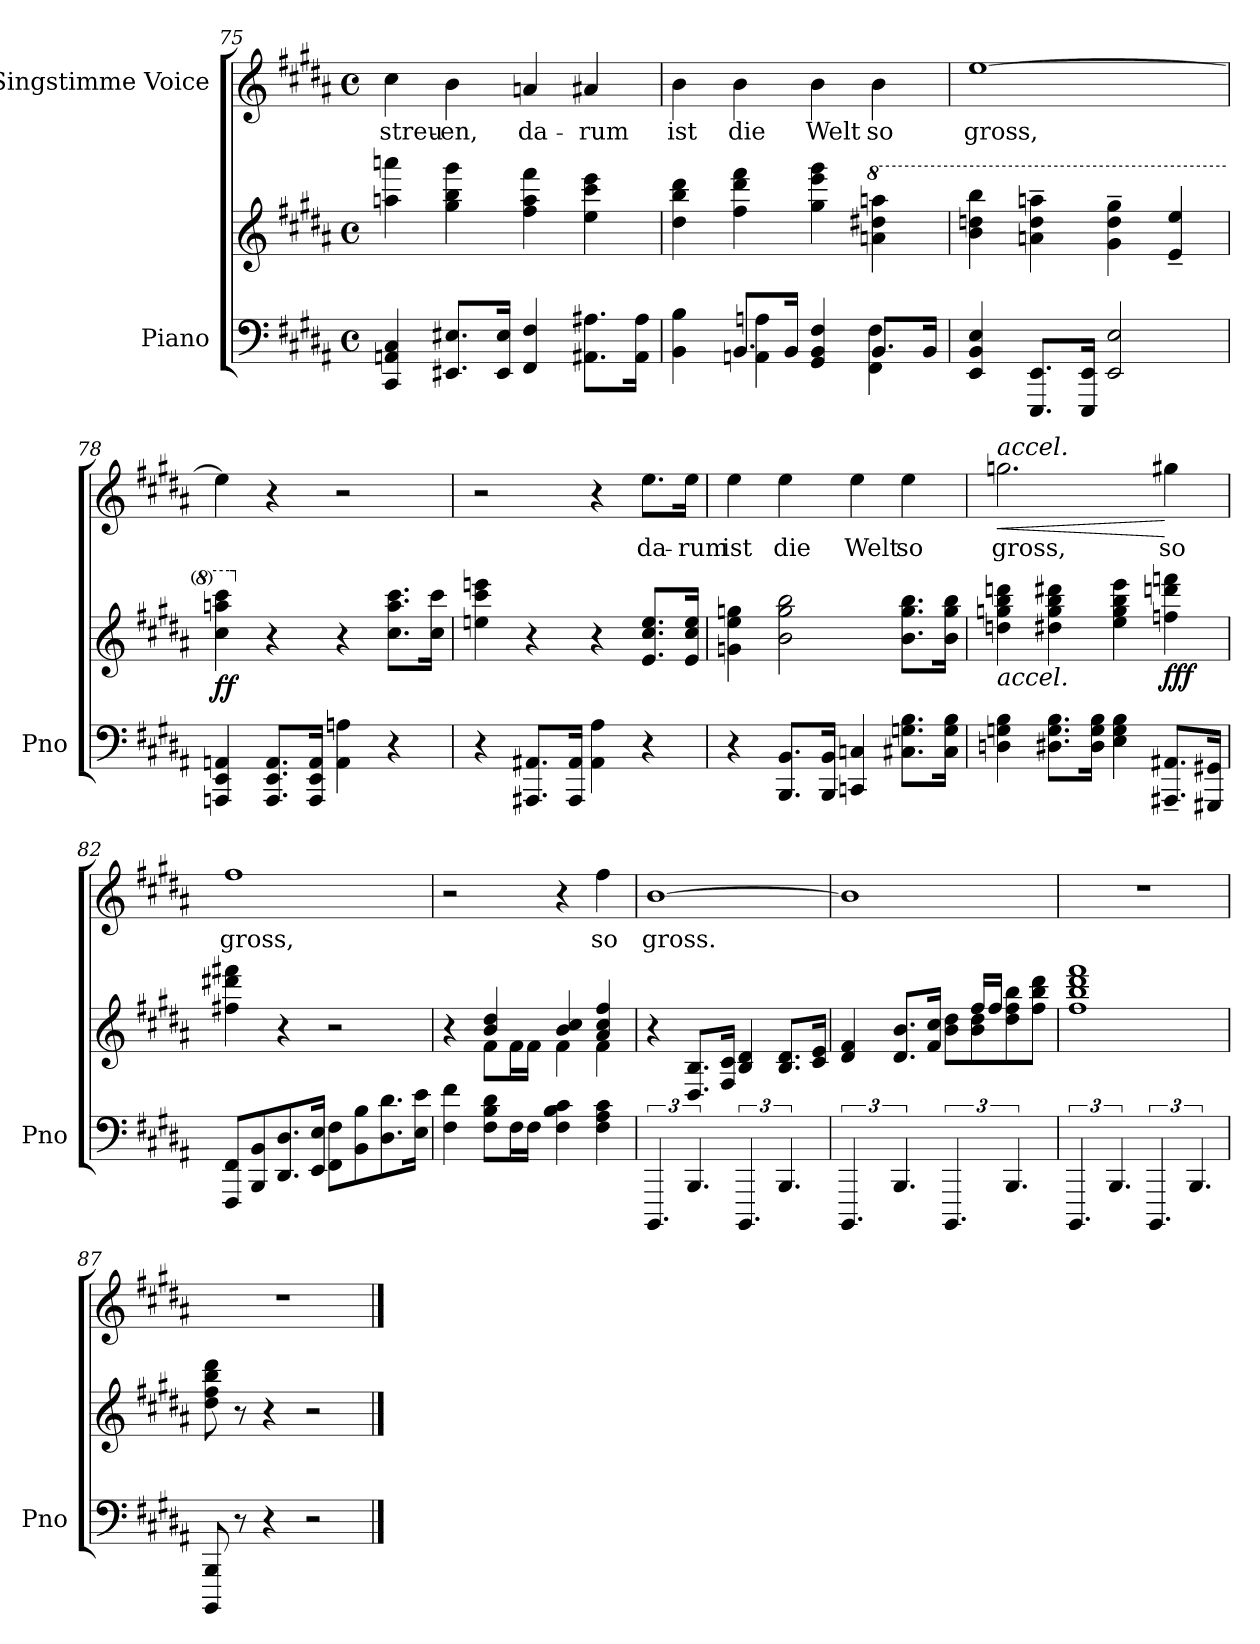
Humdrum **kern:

**kern	**kern	**dynam	**kern	**text	**dynam
*part2	*part2	*part2	*part1	*part1	*part1
*staff3	*staff2	*staff2/3	*staff1	*staff1	*staff1
*I"Piano	*	*	*I"Singstimme Voice	*	*
*I'Pno	*	*	*	*	*
*clefF4	*clefG2	*	*clefG2	*	*
*k[f#c#g#d#a#]	*k[f#c#g#d#a#]	*	*k[f#c#g#d#a#]	*	*
*M4/4	*M4/4	*	*M4/4	*	*
*met(c)	*met(c)	*	*met(c)	*	*
=75	=75	=75	=75	=75	=75
!	!	!	!	!LO:LY:b	!
4CC#/ 4AAn/ 4C#/	4aan\ 4aaan\	.	4cc#\	-streu-	.
!	!	!	!	!LO:LY:b	!
8.EE#X/ 8.E#X/L	4gg#\ 4bb\ 4ggg#\	.	4b\	-en,	.
16EE#/ 16E#/Jk	.	.	.	.	.
!	!	!	!	!LO:LY:b	!
4FF#/ 4F#/	4ff#\ 4aa\ 4fff#\	.	4an/	da-	.
!	!	!	!	!LO:LY:b	!
8.AA#X\ 8.A#X\L	4ee\ 4ccc#\ 4eee\	.	4a#X/	-rum	.
16AA#\ 16A#\Jk	.	.	.	.	.
=76	=76	=76	=76	=76	=76
*^	*	*	*	*	*
!	!	!	!	!	!LO:LY:b	!
4BB\ 4B\	4ryy	4dd#\ 4bb\ 4ddd#\	.	4b\	ist	.
!	!	!	!	!	!LO:LY:b	!
8.BB/L	4AAn\ 4An\	4ff#\ 4ddd#\ 4fff#\	.	4b\	die	.
16BB/Jk	.	.	.	.	.	.
!	!	!	!	!	!LO:LY:b	!
4GG#/ 4BB/ 4F#/	4ryy	4gg#\ 4eee\ 4ggg#\	.	4b\	Welt	.
*	*	*8va	*	*	*	*
!	!	!	!	!	!LO:LY:b	!
8.BB/L	4FF#\ 4F#\	4aan\ 4ddd#X\ 4aaan\	.	4b\	so	.
16BB/Jk	.	.	.	.	.	.
*v	*v	*	*	*	*	*
=77	=77	=77	=77	=77	=77
!	!	!	!	!LO:LY:b	!
4EE/ 4BB/ 4E/	4bb\ 4dddn\ 4bbb\	.	[1ee	gross,	.
8.EEE/ 8.EE/L	4aan\~ 4ddd\~ 4aaan\~	.	.	.	.
16EEE/ 16EE/Jk	.	.	.	.	.
2EE/ 2E/	4gg#\~ 4ddd\~ 4ggg#\~	.	.	.	.
.	4ee/~ 4eee/~	.	.	.	.
!!LO:LB:g=z
=78	=78	=78	=78	=78	=78
!	!	!LO:DY:b	!	!	!
4AAAn/ 4EE/ 4AAn/	4ccc#\ 4aaan\ 4cccc#\	ff	4ee\]	.	.
*	*X8va	*	*	*	*
8.AAA/ 8.EE/ 8.AA/L	4r	.	4r	.	.
16AAA/ 16EE/ 16AA/Jk	.	.	.	.	.
4AA\ 4An\	4r	.	2r	.	.
4r	8.cc#\ 8.aa\ 8.ccc#\L	.	.	.	.
.	16cc#\ 16ccc#\Jk	.	.	.	.
=79	=79	=79	=79	=79	=79
4r	4een\ 4ccc#\ 4eeen\	.	2r	.	.
8.AAA#X/ 8.AA#X/L	4r	.	.	.	.
16AAA#/ 16AA#/Jk	.	.	.	.	.
4AA#\ 4A#\	4r	.	4r	.	.
!	!	!	!	!LO:LY:b	!
4r	8.e/ 8.cc#/ 8.ee/L	.	8.ee\L	da-	.
!	!	!	!	!LO:LY:b	!
.	16e/ 16cc#/ 16ee/Jk	.	16ee\Jk	-rum	.
=80	=80	=80	=80	=80	=80
!	!	!	!	!LO:LY:b	!
4r	4gn\ 4ee\ 4ggn\	.	4ee\	ist	.
!	!	!	!	!LO:LY:b	!
8.BBB/ 8.BB/L	2b\ 2gg\ 2bb\	.	4ee\	die	.
16BBB/ 16BB/Jk	.	.	.	.	.
!	!	!	!	!LO:LY:b	!
4CCn/ 4Cn/	.	.	4ee\	Welt	.
!	!	!	!	!LO:LY:b	!
8.C#X\ 8.Gn\ 8.B\L	8.b\ 8.gg\ 8.bb\L	.	4ee\	so	.
16C#\ 16G\ 16B\Jk	16b\ 16gg\ 16bb\Jk	.	.	.	.
=81	=81	=81	=81	=81	=81
!	!	!	!LO:TX:a:i:t=accel.	!	!
!	!LO:TX:b:i:t=accel.	!	!	!	!
!	!	!	!	!LO:LY:b	!LO:HP:b
4Dn\ 4Gn\ 4B\	4ddn\ 4ggn\ 4bb\ 4dddn\	.	2.ggn\	gross,	<
8.D#X\ 8.G\ 8.B\L	4dd#X\ 4gg\ 4bb\ 4ddd#X\	.	.	.	.
16D#\ 16G\ 16B\Jk	.	.	.	.	.
4E\ 4G\ 4B\	4ee\ 4gg\ 4bb\ 4eee\	.	.	.	.
!	!	!LO:DY:b	!	!LO:LY:b	!
8.AAA#X/~ 8.AA#X/~L	4ffn\ 4dddn\ 4fffn\	fff	4gg#X\	so	[
16GGG#X/ 16GG#X/Jk	.	.	.	.	.
!!LO:LB:g=z
=82	=82	=82	=82	=82	=82
!	!	!	!	!LO:LY:b	!
8FFF#/ 8FF#/L	4ff#X\ 4ddd#X\ 4fff#X\	.	1ff#	gross,	.
8BBB/ 8BB/	.	.	.	.	.
8.DD#/ 8.D#/	4r	.	.	.	.
16EE/ 16E/Jk	.	.	.	.	.
8FF#\ 8F#\L	2r	.	.	.	.
8BB\ 8B\	.	.	.	.	.
8.D#\ 8.d#\	.	.	.	.	.
16E\ 16e\Jk	.	.	.	.	.
!!LO:PB:g=z
=83	=83	=83	=83	=83	=83
*	*^	*	*	*	*
4F#\ 4f#\	4r	4ryy	.	2r	.	.
8F#\ 8B\ 8d#\L	4b/ 4dd#/	8f#\L	.	.	.	.
16F#\L	.	16f#\L	.	.	.	.
16F#\JJ	.	16f#\JJ	.	.	.	.
4F#\ 4B\ 4c#\	4b/ 4cc#/	4f#\	.	4r	.	.
!	!	!	!	!	!LO:LY:b	!
4F#\ 4A#\ 4c#\	4a#/ 4cc#/ 4ff#/	4f#\	.	4ff#\	so	.
=84	=84	=84	=84	=84	=84	=84
!	!	!	!	!	!LO:LY:b	!
*	*v	*v	*	*	*	*
6.BBBB/	4r	.	[1b	gross.	.
6.BBB/	8.D#/ 8.B/L	.	.	.	.
.	16F#/ 16c#/Jk	.	.	.	.
6.BBBB/	4B/ 4d#/	.	.	.	.
6.BBB/	8.B/ 8.d#/L	.	.	.	.
.	16c#/ 16e/Jk	.	.	.	.
=85	=85	=85	=85	=85	=85
*	*^	*	*	*	*
6.BBBB/	4d#/ 4f#/	8ryy	.	1b]	.	.
*	*v	*v	*	*	*	*
6.BBB/	8.d#/ 8.b/L	.	.	.	.
.	16f#/ 16cc#/Jk	.	.	.	.
6.BBBB/	8b\ 8dd#\L	.	.	.	.
*	*^	*	*	*	*
.	8b\ 8dd#\	16ff#/LL	.	.	.	.
.	.	16ff#/JJ	.	.	.	.
6.BBB/	8dd#\ 8ff#\ 8bb\	4ryy	.	.	.	.
.	8ff#\ 8bb\ 8ddd#\J	.	.	.	.	.
*	*v	*v	*	*	*	*
=86	=86	=86	=86	=86	=86
6.BBBB/	1ff# 1bb 1ddd# 1fff#	.	1r	.	.
6.BBB/	.	.	.	.	.
6.BBBB/	.	.	.	.	.
6.BBB/	.	.	.	.	.
=87	=87	=87	=87	=87	=87
8BBBB/ 8BBB/	8dd#\ 8ff#\ 8bb\ 8ddd#\	.	1r	.	.
8r	8r	.	.	.	.
4r	4r	.	.	.	.
2r	2r	.	.	.	.
==	==	==	==	==	==
*-	*-	*-	*-	*-	*-
